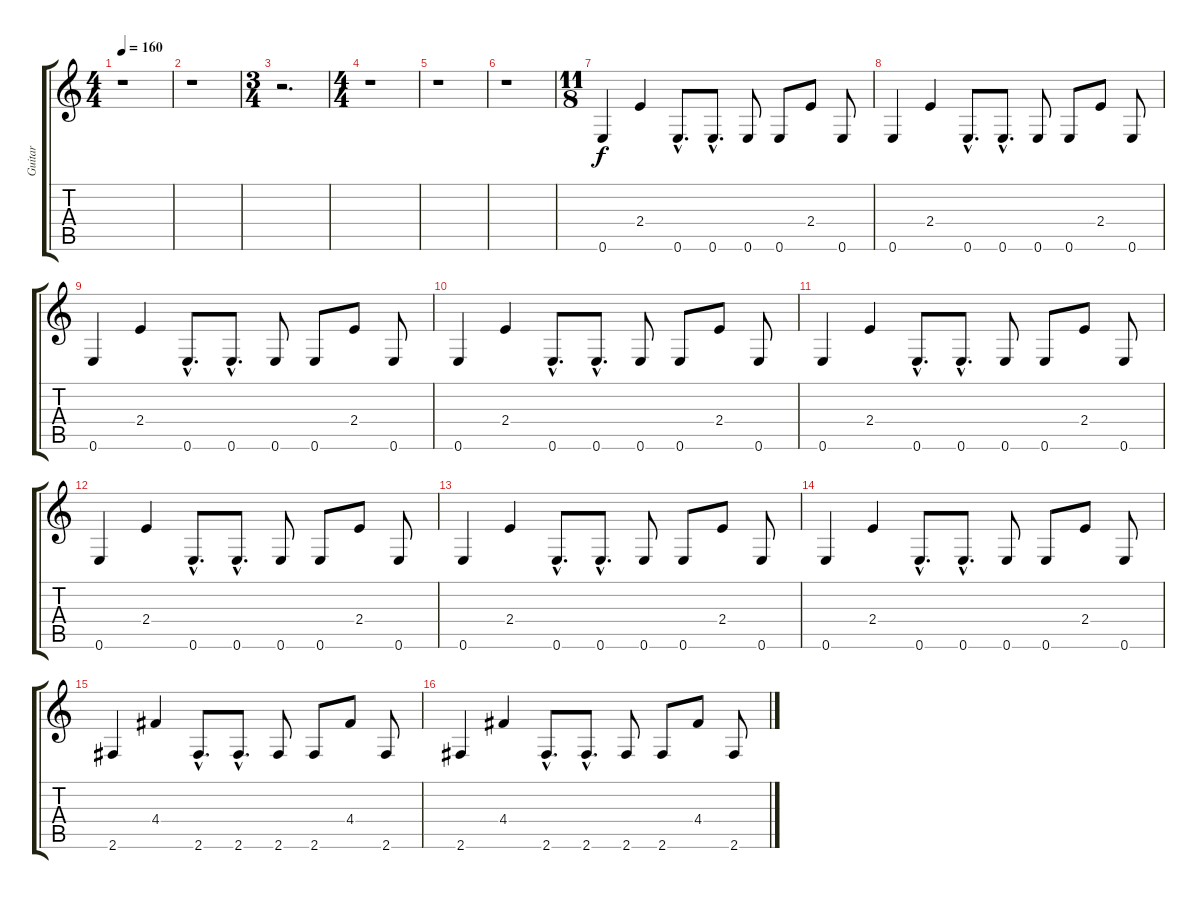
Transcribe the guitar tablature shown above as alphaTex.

\track ("Guitar" "Guitar") {instrument overdrivenguitar}
\staff {score tabs}
\tuning (E4 B3 G3 D3 A2 E2) {hide}
\ts (4 4)
\tempo 160
\clef g2
\ks c
r.1{dy mp} |
r.1 |
\ts (3 4)
r.2{d} |
\ts (4 4)
r.1 |
r.1 |
r.1 |
\ts (11 8)
0.6.4{dy f} 2.4.4 0.6{hac}.8{d} 0.6{hac}.8{d} 0.6.8 0.6.8 2.4.8 0.6.8 |
0.6.4 2.4.4 0.6{hac}.8{d} 0.6{hac}.8{d} 0.6.8 0.6.8 2.4.8 0.6.8 |
0.6.4 2.4.4 0.6{hac}.8{d} 0.6{hac}.8{d} 0.6.8 0.6.8 2.4.8 0.6.8 |
0.6.4 2.4.4 0.6{hac}.8{d} 0.6{hac}.8{d} 0.6.8 0.6.8 2.4.8 0.6.8 |
0.6.4 2.4.4 0.6{hac}.8{d} 0.6{hac}.8{d} 0.6.8 0.6.8 2.4.8 0.6.8 |
0.6.4 2.4.4 0.6{hac}.8{d} 0.6{hac}.8{d} 0.6.8 0.6.8 2.4.8 0.6.8 |
0.6.4 2.4.4 0.6{hac}.8{d} 0.6{hac}.8{d} 0.6.8 0.6.8 2.4.8 0.6.8 |
0.6.4 2.4.4 0.6{hac}.8{d} 0.6{hac}.8{d} 0.6.8 0.6.8 2.4.8 0.6.8 |
2.6.4 4.4.4 2.6{hac}.8{d} 2.6{hac}.8{d} 2.6.8 2.6.8 4.4.8 2.6.8 |
2.6.4 4.4.4 2.6{hac}.8{d} 2.6{hac}.8{d} 2.6.8 2.6.8 4.4.8 2.6.8
